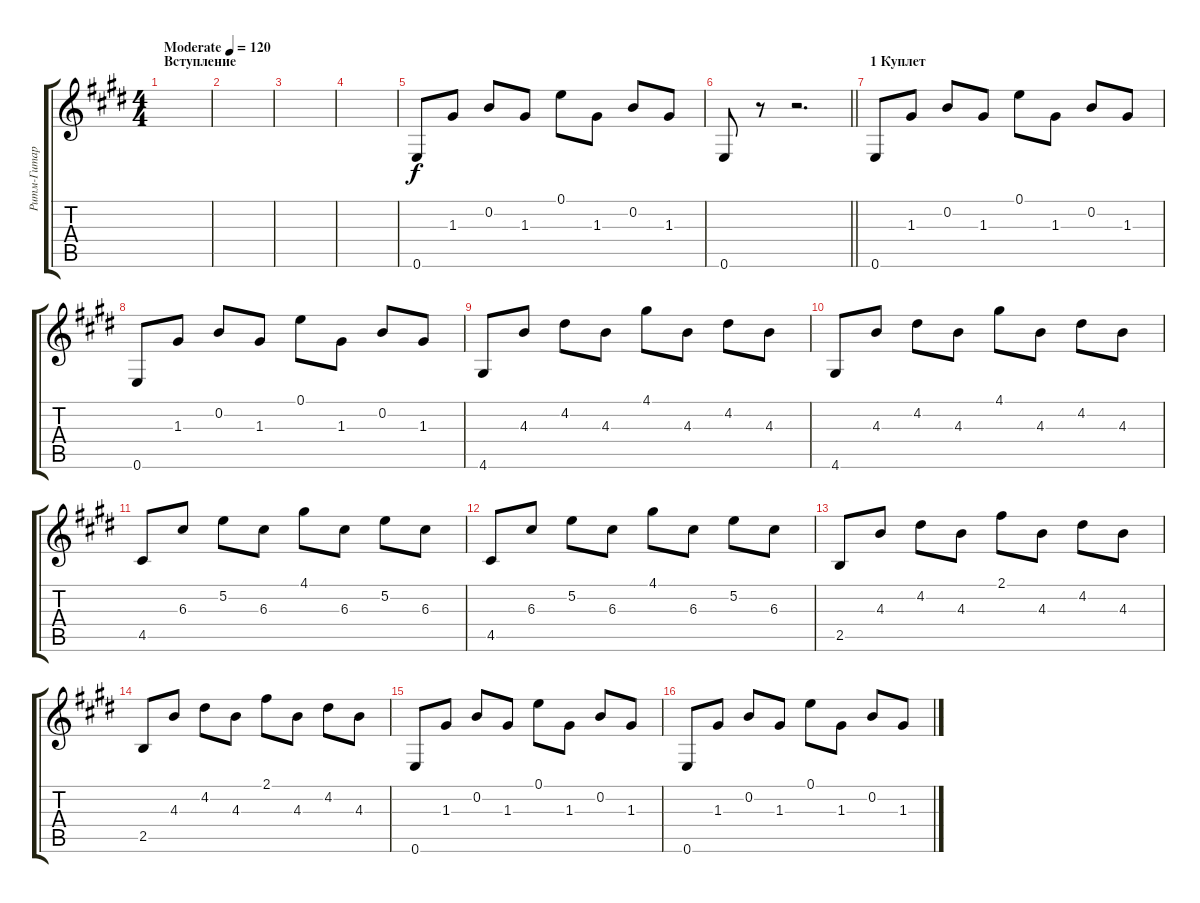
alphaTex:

\track ("Ритм-Гитара (Перебор)" "Ритм-Гитар") {instrument acousticguitarsteel}
\staff {score tabs}
\tuning (E4 B3 G3 D3 A2 E2) {hide}
\ts (4 4)
\section ("" "Вступление")
\tempo (120 "Moderate")
\clef g2
\ks e
|
|
|
|
0.6.8 1.3.8 0.2.8 1.3.8 0.1.8 1.3.8 0.2.8 1.3.8 |
\barLineRight lightlight
0.6.8 r.8 r.2{d} |
\section ("" "1 Куплет")
0.6.8 1.3.8 0.2.8 1.3.8 0.1.8 1.3.8 0.2.8 1.3.8 |
0.6.8 1.3.8 0.2.8 1.3.8 0.1.8 1.3.8 0.2.8 1.3.8 |
4.6.8 4.3.8 4.2.8 4.3.8 4.1.8 4.3.8 4.2.8 4.3.8 |
4.6.8 4.3.8 4.2.8 4.3.8 4.1.8 4.3.8 4.2.8 4.3.8 |
4.5.8 6.3.8 5.2.8 6.3.8 4.1.8 6.3.8 5.2.8 6.3.8 |
4.5.8 6.3.8 5.2.8 6.3.8 4.1.8 6.3.8 5.2.8 6.3.8 |
2.5.8 4.3.8 4.2.8 4.3.8 2.1.8 4.3.8 4.2.8 4.3.8 |
2.5.8 4.3.8 4.2.8 4.3.8 2.1.8 4.3.8 4.2.8 4.3.8 |
0.6.8 1.3.8 0.2.8 1.3.8 0.1.8 1.3.8 0.2.8 1.3.8 |
0.6.8 1.3.8 0.2.8 1.3.8 0.1.8 1.3.8 0.2.8 1.3.8
